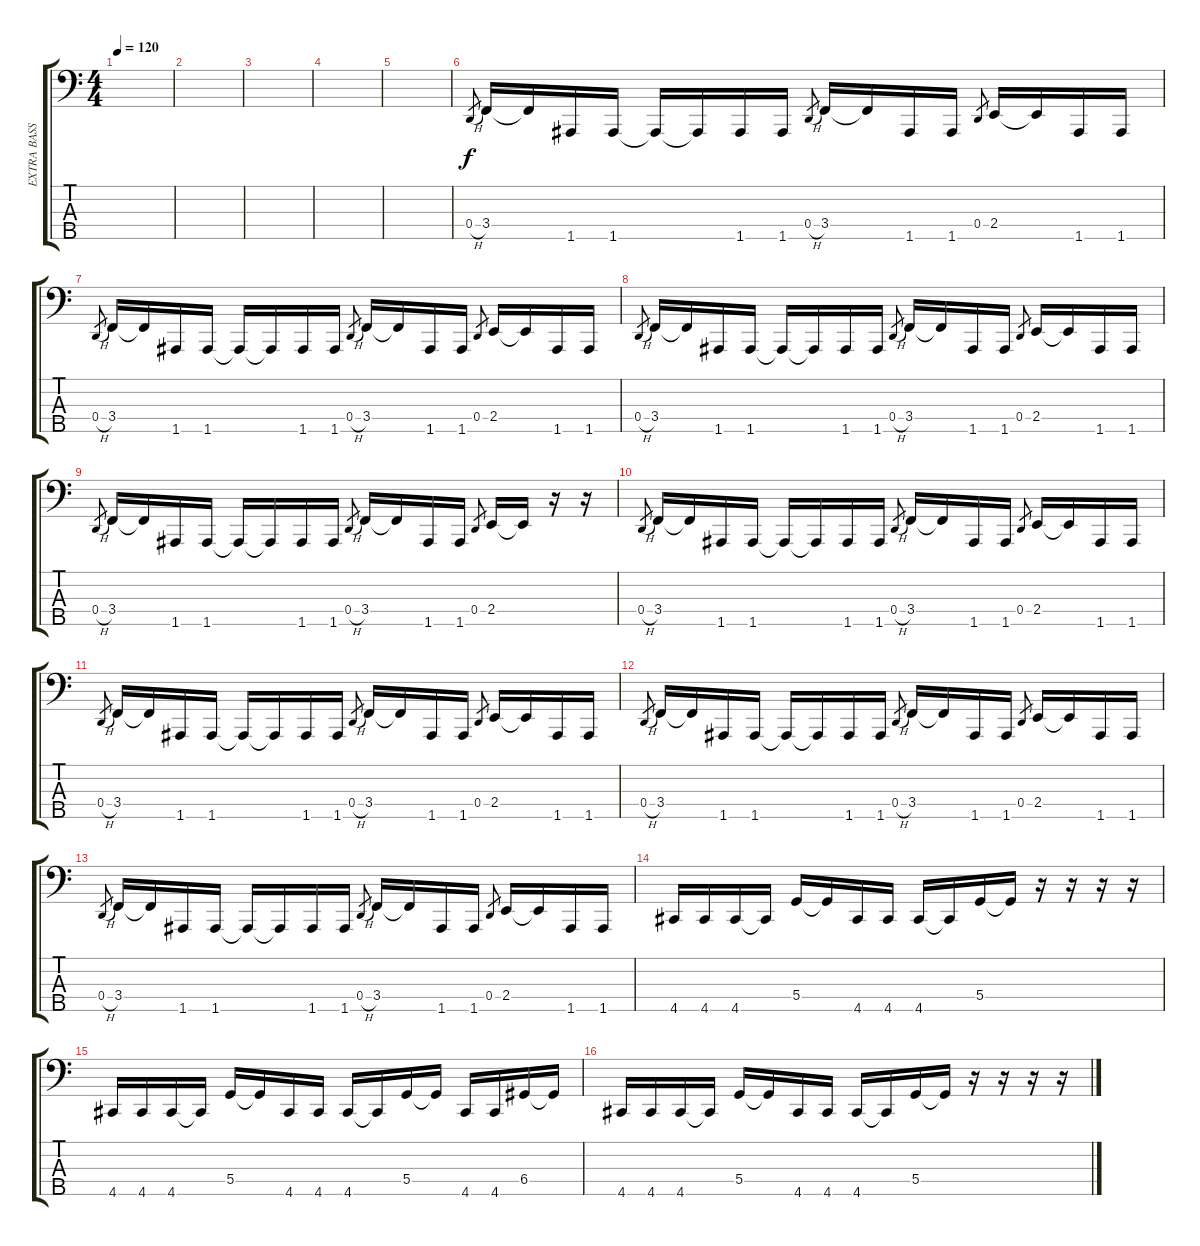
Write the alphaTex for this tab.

\track ("EXTRA BASS" "EXTRA BASS") {instrument electricbasspick}
\staff {score tabs}
\tuning (F2 C2 G1 D1 A0) {hide}
\ts (4 4)
\tempo 120
\clef f4
\ks c
|
|
|
|
|
0.4{h}.8{gr} 3.4.16 3.4{t}.16 1.5.16 1.5.16 1.5{t}.16 1.5{t}.16 1.5.16 1.5.16 0.4{h}.8{gr} 3.4.16 3.4{t}.16 1.5.16 1.5.16 0.4.8{gr} 2.4.16 2.4{t}.16 1.5.16 1.5.16 |
0.4{h}.8{gr} 3.4.16 3.4{t}.16 1.5.16 1.5.16 1.5{t}.16 1.5{t}.16 1.5.16 1.5.16 0.4{h}.8{gr} 3.4.16 3.4{t}.16 1.5.16 1.5.16 0.4.8{gr} 2.4.16 2.4{t}.16 1.5.16 1.5.16 |
0.4{h}.8{gr} 3.4.16 3.4{t}.16 1.5.16 1.5.16 1.5{t}.16 1.5{t}.16 1.5.16 1.5.16 0.4{h}.8{gr} 3.4.16 3.4{t}.16 1.5.16 1.5.16 0.4.8{gr} 2.4.16 2.4{t}.16 1.5.16 1.5.16 |
0.4{h}.8{gr} 3.4.16 3.4{t}.16 1.5.16 1.5.16 1.5{t}.16 1.5{t}.16 1.5.16 1.5.16 0.4{h}.8{gr} 3.4.16 3.4{t}.16 1.5.16 1.5.16 0.4.8{gr} 2.4.16 2.4{t}.16 r.16 r.16 |
0.4{h}.8{gr} 3.4.16 3.4{t}.16 1.5.16 1.5.16 1.5{t}.16 1.5{t}.16 1.5.16 1.5.16 0.4{h}.8{gr} 3.4.16 3.4{t}.16 1.5.16 1.5.16 0.4.8{gr} 2.4.16 2.4{t}.16 1.5.16 1.5.16 |
0.4{h}.8{gr} 3.4.16 3.4{t}.16 1.5.16 1.5.16 1.5{t}.16 1.5{t}.16 1.5.16 1.5.16 0.4{h}.8{gr} 3.4.16 3.4{t}.16 1.5.16 1.5.16 0.4.8{gr} 2.4.16 2.4{t}.16 1.5.16 1.5.16 |
0.4{h}.8{gr} 3.4.16 3.4{t}.16 1.5.16 1.5.16 1.5{t}.16 1.5{t}.16 1.5.16 1.5.16 0.4{h}.8{gr} 3.4.16 3.4{t}.16 1.5.16 1.5.16 0.4.8{gr} 2.4.16 2.4{t}.16 1.5.16 1.5.16 |
0.4{h}.8{gr} 3.4.16 3.4{t}.16 1.5.16 1.5.16 1.5{t}.16 1.5{t}.16 1.5.16 1.5.16 0.4{h}.8{gr} 3.4.16 3.4{t}.16 1.5.16 1.5.16 0.4.8{gr} 2.4.16 2.4{t}.16 1.5.16 1.5.16 |
4.5.16 4.5.16 4.5.16 4.5{t}.16 5.4.16 5.4{t}.16 4.5.16 4.5.16 4.5.16 4.5{t}.16 5.4.16 5.4{t}.16 r.16 r.16 r.16 r.16 |
4.5.16 4.5.16 4.5.16 4.5{t}.16 5.4.16 5.4{t}.16 4.5.16 4.5.16 4.5.16 4.5{t}.16 5.4.16 5.4{t}.16 4.5.16 4.5.16 6.4.16 6.4{t}.16 |
4.5.16 4.5.16 4.5.16 4.5{t}.16 5.4.16 5.4{t}.16 4.5.16 4.5.16 4.5.16 4.5{t}.16 5.4.16 5.4{t}.16 r.16 r.16 r.16 r.16
